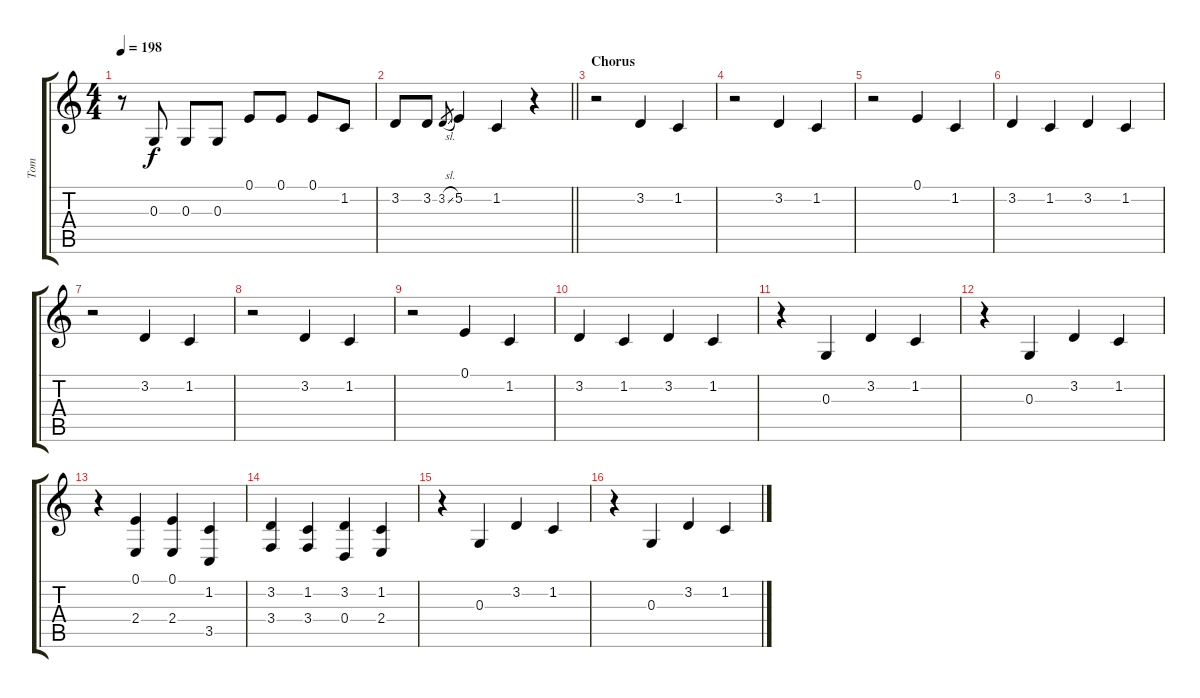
\track ("Tom" "Tom") {instrument lead2sawtooth}
\staff {score tabs}
\tuning (E4 B3 G3 D3 A2 E2) {hide}
\ts (4 4)
\tempo 198
\clef g2
\ks c
r.8{dy f} 0.3.8 0.3.8 0.3.8 0.1.8 0.1.8 0.1.8 1.2.8 |
\barLineRight lightlight
3.2.8 3.2.8 3.2{sl}.8{gr} 5.2.4 1.2.4 r.4 |
\section ("" "Chorus")
r.2 3.2.4 1.2.4 |
r.2 3.2.4 1.2.4 |
r.2 0.1.4 1.2.4 |
3.2.4 1.2.4 3.2.4 1.2.4 |
r.2 3.2.4 1.2.4 |
r.2 3.2.4 1.2.4 |
r.2 0.1.4 1.2.4 |
3.2.4 1.2.4 3.2.4 1.2.4 |
r.4 0.3.4 3.2.4 1.2.4 |
r.4 0.3.4 3.2.4 1.2.4 |
r.4 (0.1 2.4).4 (0.1 2.4).4 (1.2 3.5).4 |
(3.2 3.4).4 (1.2 3.4).4 (3.2 0.4).4 (1.2 2.4).4 |
r.4 0.3.4 3.2.4 1.2.4 |
r.4 0.3.4 3.2.4 1.2.4
